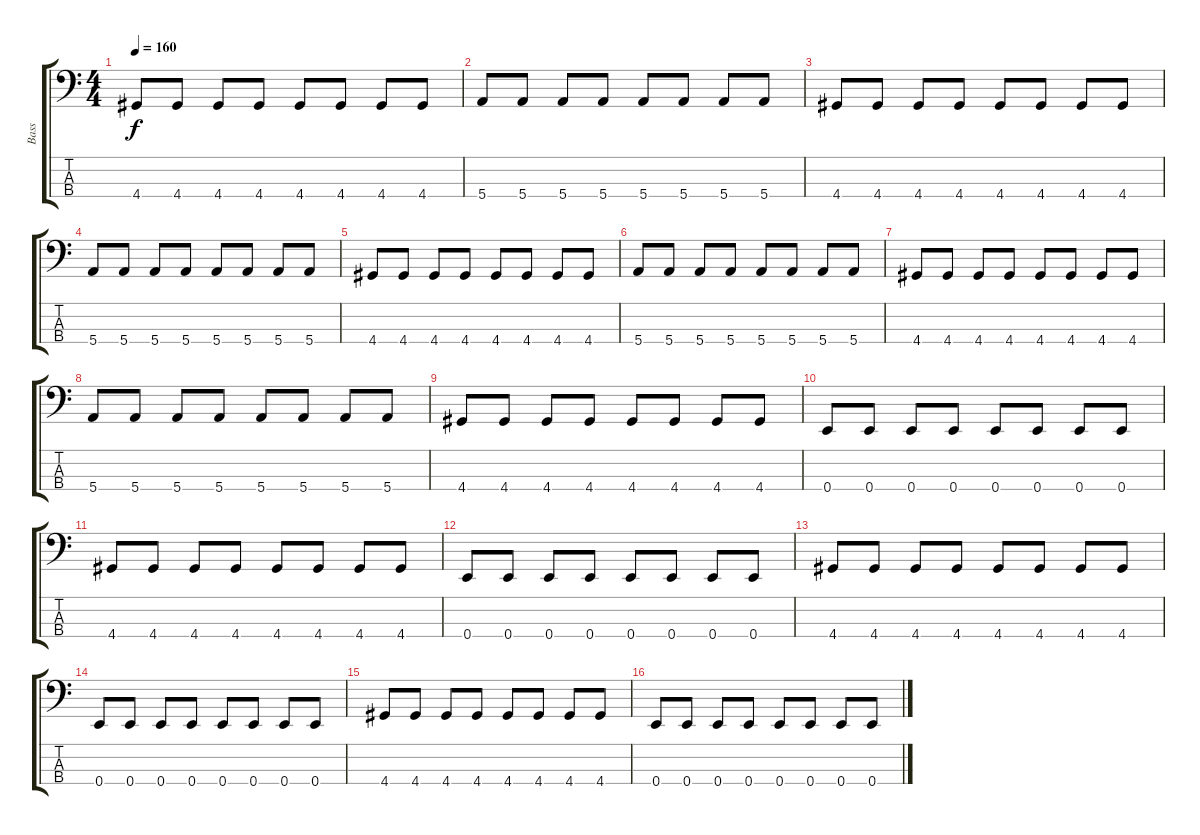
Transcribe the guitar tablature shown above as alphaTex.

\track ("Bass" "Bass") {instrument electricbasspick}
\staff {score tabs}
\tuning (G2 D2 A1 E1) {hide}
\ts (4 4)
\tempo 160
\clef f4
\ks c
4.4.8{dy f} 4.4.8 4.4.8 4.4.8 4.4.8 4.4.8 4.4.8 4.4.8 |
5.4.8 5.4.8 5.4.8 5.4.8 5.4.8 5.4.8 5.4.8 5.4.8 |
4.4.8 4.4.8 4.4.8 4.4.8 4.4.8 4.4.8 4.4.8 4.4.8 |
5.4.8 5.4.8 5.4.8 5.4.8 5.4.8 5.4.8 5.4.8 5.4.8 |
4.4.8 4.4.8 4.4.8 4.4.8 4.4.8 4.4.8 4.4.8 4.4.8 |
5.4.8 5.4.8 5.4.8 5.4.8 5.4.8 5.4.8 5.4.8 5.4.8 |
4.4.8 4.4.8 4.4.8 4.4.8 4.4.8 4.4.8 4.4.8 4.4.8 |
5.4.8 5.4.8 5.4.8 5.4.8 5.4.8 5.4.8 5.4.8 5.4.8 |
4.4.8 4.4.8 4.4.8 4.4.8 4.4.8 4.4.8 4.4.8 4.4.8 |
0.4.8 0.4.8 0.4.8 0.4.8 0.4.8 0.4.8 0.4.8 0.4.8 |
4.4.8 4.4.8 4.4.8 4.4.8 4.4.8 4.4.8 4.4.8 4.4.8 |
0.4.8 0.4.8 0.4.8 0.4.8 0.4.8 0.4.8 0.4.8 0.4.8 |
4.4.8 4.4.8 4.4.8 4.4.8 4.4.8 4.4.8 4.4.8 4.4.8 |
0.4.8 0.4.8 0.4.8 0.4.8 0.4.8 0.4.8 0.4.8 0.4.8 |
4.4.8 4.4.8 4.4.8 4.4.8 4.4.8 4.4.8 4.4.8 4.4.8 |
0.4.8 0.4.8 0.4.8 0.4.8 0.4.8 0.4.8 0.4.8 0.4.8
